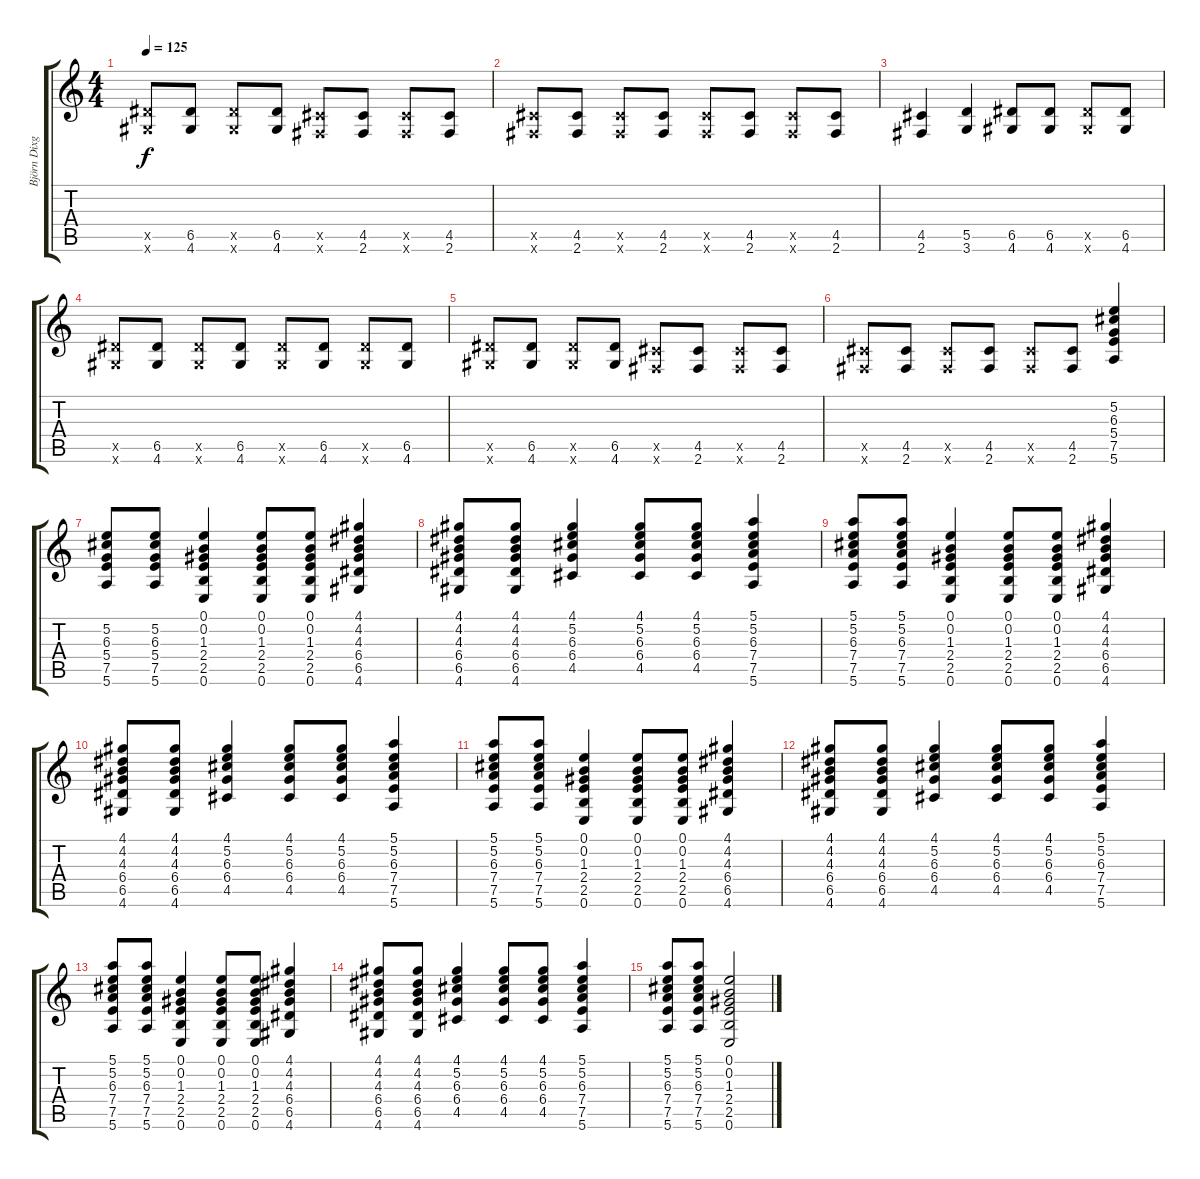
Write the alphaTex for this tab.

\track ("Björn Dixgård" "Björn Dixg") {instrument overdrivenguitar}
\staff {score tabs}
\tuning (E4 B3 G3 D3 A2 E2) {hide}
\ts (4 4)
\tempo 125
\clef g2
\ks c
(6.5{x} 4.6{x}).8{dy f} (6.5 4.6).8 (6.5{x} 4.6{x}).8 (6.5 4.6).8 (4.5{x} 2.6{x}).8 (4.5 2.6).8 (4.5{x} 2.6{x}).8 (4.5 2.6).8 |
(4.5{x} 2.6{x}).8 (4.5 2.6).8 (4.5{x} 2.6{x}).8 (4.5 2.6).8 (4.5{x} 2.6{x}).8 (4.5 2.6).8 (4.5{x} 2.6{x}).8 (4.5 2.6).8 |
(4.5 2.6).4 (5.5 3.6).4 (6.5 4.6).8 (6.5 4.6).8 (6.5{x} 4.6{x}).8 (6.5 4.6).8 |
(6.5{x} 4.6{x}).8 (6.5 4.6).8 (6.5{x} 4.6{x}).8 (6.5 4.6).8 (6.5{x} 4.6{x}).8 (6.5 4.6).8 (6.5{x} 4.6{x}).8 (6.5 4.6).8 |
(6.5{x} 4.6{x}).8 (6.5 4.6).8 (6.5{x} 4.6{x}).8 (6.5 4.6).8 (4.5{x} 2.6{x}).8 (4.5 2.6).8 (4.5{x} 2.6{x}).8 (4.5 2.6).8 |
(4.5{x} 2.6{x}).8 (4.5 2.6).8 (4.5{x} 2.6{x}).8 (4.5 2.6).8 (4.5{x} 2.6{x}).8 (4.5 2.6).8 (5.2 6.3 5.4 7.5 5.6).4 |
(5.2 6.3 5.4 7.5 5.6).8 (5.2 6.3 5.4 7.5 5.6).8 (0.1 0.2 1.3 2.4 2.5 0.6).4 (0.1 0.2 1.3 2.4 2.5 0.6).8 (0.1 0.2 1.3 2.4 2.5 0.6).8 (4.1 4.2 4.3 6.4 6.5 4.6).4 |
(4.1 4.2 4.3 6.4 6.5 4.6).8 (4.1 4.2 4.3 6.4 6.5 4.6).8 (4.1 5.2 6.3 6.4 4.5).4 (4.1 5.2 6.3 6.4 4.5).8 (4.1 5.2 6.3 6.4 4.5).8 (5.1 5.2 6.3 7.4 7.5 5.6).4 |
(5.1 5.2 6.3 7.4 7.5 5.6).8 (5.1 5.2 6.3 7.4 7.5 5.6).8 (0.1 0.2 1.3 2.4 2.5 0.6).4 (0.1 0.2 1.3 2.4 2.5 0.6).8 (0.1 0.2 1.3 2.4 2.5 0.6).8 (4.1 4.2 4.3 6.4 6.5 4.6).4 |
(4.1 4.2 4.3 6.4 6.5 4.6).8 (4.1 4.2 4.3 6.4 6.5 4.6).8 (4.1 5.2 6.3 6.4 4.5).4 (4.1 5.2 6.3 6.4 4.5).8 (4.1 5.2 6.3 6.4 4.5).8 (5.1 5.2 6.3 7.4 7.5 5.6).4 |
(5.1 5.2 6.3 7.4 7.5 5.6).8 (5.1 5.2 6.3 7.4 7.5 5.6).8 (0.1 0.2 1.3 2.4 2.5 0.6).4 (0.1 0.2 1.3 2.4 2.5 0.6).8 (0.1 0.2 1.3 2.4 2.5 0.6).8 (4.1 4.2 4.3 6.4 6.5 4.6).4 |
(4.1 4.2 4.3 6.4 6.5 4.6).8 (4.1 4.2 4.3 6.4 6.5 4.6).8 (4.1 5.2 6.3 6.4 4.5).4 (4.1 5.2 6.3 6.4 4.5).8 (4.1 5.2 6.3 6.4 4.5).8 (5.1 5.2 6.3 7.4 7.5 5.6).4 |
(5.1 5.2 6.3 7.4 7.5 5.6).8 (5.1 5.2 6.3 7.4 7.5 5.6).8 (0.1 0.2 1.3 2.4 2.5 0.6).4 (0.1 0.2 1.3 2.4 2.5 0.6).8 (0.1 0.2 1.3 2.4 2.5 0.6).8 (4.1 4.2 4.3 6.4 6.5 4.6).4 |
(4.1 4.2 4.3 6.4 6.5 4.6).8 (4.1 4.2 4.3 6.4 6.5 4.6).8 (4.1 5.2 6.3 6.4 4.5).4 (4.1 5.2 6.3 6.4 4.5).8 (4.1 5.2 6.3 6.4 4.5).8 (5.1 5.2 6.3 7.4 7.5 5.6).4 |
(5.1 5.2 6.3 7.4 7.5 5.6).8 (5.1 5.2 6.3 7.4 7.5 5.6).8 (0.1 0.2 1.3 2.4 2.5 0.6).2
